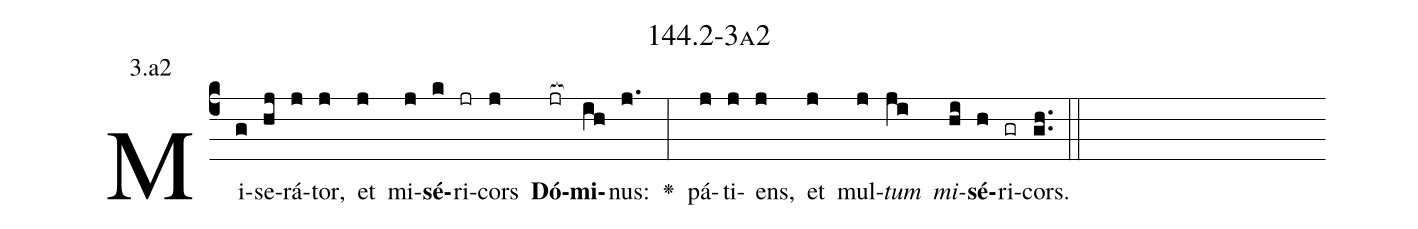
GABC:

name: 144.2-3a2;
annotation: 3.a2;
%%
(c4)Mi(g)se(hj)rá(j)tor,(j) et(j) mi(j)<b>sé</b>(k)ri(jr)cors(j) <b>Dó</b>(jr[ocb:1{])<b>mi</b>(ih[ocb:0}])nus:(j.) <v>\greheightstar</v>(:) pá(j)ti(j)ens,(j) et(j) mul(j)<i>tum</i>(ji) <i>mi</i>(hi)<b>sé</b>(h)ri(gr)cors.(gh..) (::)


%E(j) u(j) o(ji) u(hi) a(h) e.(gh..) (::)
